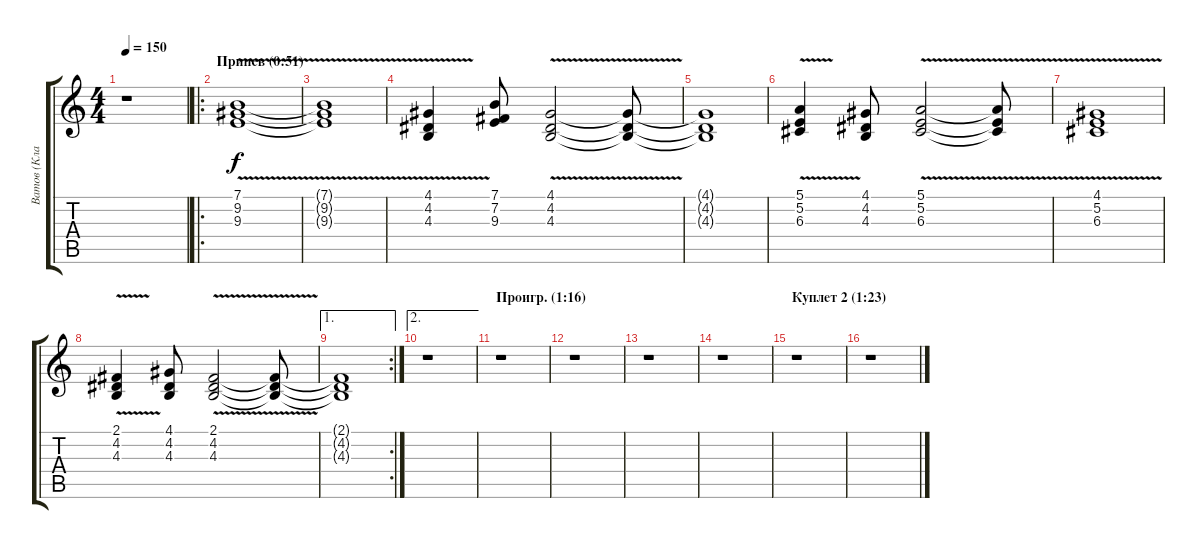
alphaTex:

\track ("Ватов (Клавишные)" "Ватов (Кла") {instrument drawbarorgan}
\staff {score tabs}
\tuning (E4 B3 G3 D3 A2 E2) {hide}
\ts (4 4)
\tempo 150
\clef g2
\ks c
r.1{dy f} |
\ro
\section ("" "Припев (0:51)")
(7.1{v} 9.2{v} 9.3{v}).1 |
(7.1{t} 9.2{t} 9.3{t}).1 |
(4.1{v} 4.2{v} 4.3{v}).4 (7.1 7.2 9.3).8 (4.1{v} 4.2{v} 4.3{v}).2 (4.1{t} 4.2{t} 4.3{t}).8 |
(4.1{t} 4.2{t} 4.3{t}).1 |
(5.1{v} 5.2{v} 6.3{v}).4 (4.1 4.2 4.3).8 (5.1{v} 5.2{v} 6.3{v}).2 (5.1{t} 5.2{t} 6.3{t}).8 |
(4.1{v} 5.2{v} 6.3{v}).1 |
(2.1{v} 4.2{v} 4.3{v}).4 (4.1 4.2 4.3).8 (2.1{v} 4.2{v} 4.3{v}).2 (2.1{t} 4.2{t} 4.3{t}).8 |
\ae 1
\rc 2
(2.1{t} 4.2{t} 4.3{t}).1 |
\ae 2
r.1 |
\section ("" "Проигр. (1:16)")
r.1 |
r.1 |
r.1 |
r.1 |
\section ("" "Куплет 2 (1:23)")
r.1 |
r.1
